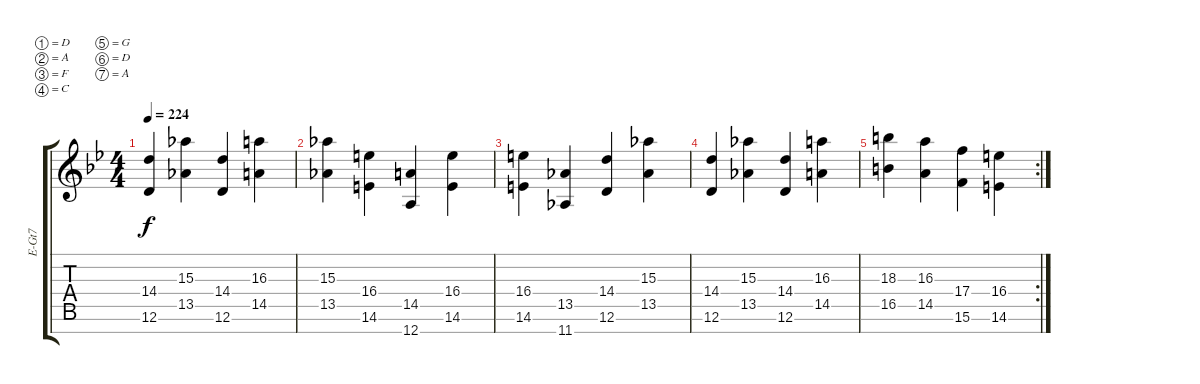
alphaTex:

\defaultSystemsLayout 4
\bracketExtendMode groupsimilarinstruments
\otherSystemsTrackNameOrientation horizontal
\track ("synth" "E-Gt7") {instrument distortionguitar}
\staff {score tabs}
\tuning (D4 A3 F3 C3 G2 D2 A1)
\ts (4 4)
\tempo 224
\clef g2
\ks bb
(14.4{acc forcenatural} 12.6{acc forcenatural}).4{dy f beam Up} (15.3{acc b} 13.5{acc b}).4{beam Down} (14.4{acc forcenatural} 12.6{acc forcenatural}).4{beam Up} (16.3{acc forcenatural} 14.5{acc forcenatural}).4{beam Down} |
(15.3{acc b} 13.5{acc b}).4{beam Down} (16.4{acc #} 14.6{acc #}).4{beam Down} (14.5{acc forcenatural} 12.7{acc forcenatural}).4{beam Up} (14.6{acc #} 16.4{acc #}).4{beam Down} |
(14.6{acc #} 16.4{acc #}).4{beam Down} (13.5{acc b} 11.7{acc b}).4{beam Up} (14.4{acc forcenatural} 12.6{acc forcenatural}).4{beam Up} (15.3{acc b} 13.5{acc b}).4{beam Down} |
(14.4{acc forcenatural} 12.6{acc forcenatural}).4{beam Up} (15.3{acc b} 13.5{acc b}).4{beam Down} (14.4{acc forcenatural} 12.6{acc forcenatural}).4{beam Up} (16.3{acc forcenatural} 14.5{acc forcenatural}).4{beam Down} |
\rc 2
(18.3{acc #} 16.5{acc #}).4{beam Down} (16.3{acc forcenatural} 14.5{acc forcenatural}).4{beam Down} (17.4{acc forcenatural} 15.6{acc forcenatural}).4{beam Down} (16.4{acc #} 14.6{acc #}).4{beam Down}
